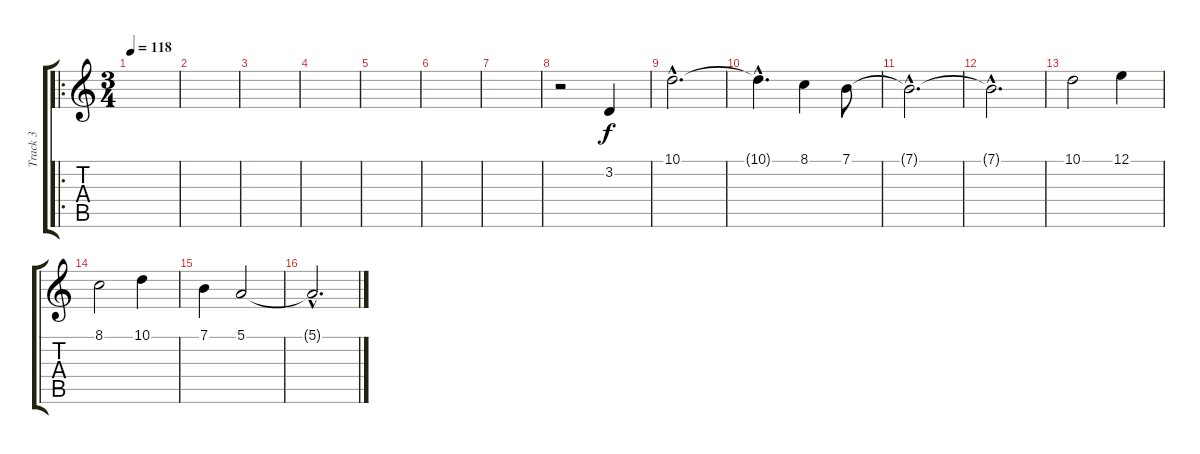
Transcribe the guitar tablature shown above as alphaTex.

\track ("Track 3" "Track 3") {instrument acousticgrandpiano}
\staff {score tabs}
\tuning (E4 B3 G3 D3 A2 E2) {hide}
\ro
\ts (3 4)
\tempo 118
\clef g2
\ks c
|
|
|
|
|
|
|
r.2 3.2.4 |
10.1{hac}.2{d} |
10.1{hac t}.4{d} 8.1.4 7.1.8 |
7.1{hac t}.2{d} |
7.1{hac t}.2{d} |
10.1.2 12.1.4 |
8.1.2 10.1.4 |
7.1.4 5.1.2 |
5.1{hac t}.2{d}
